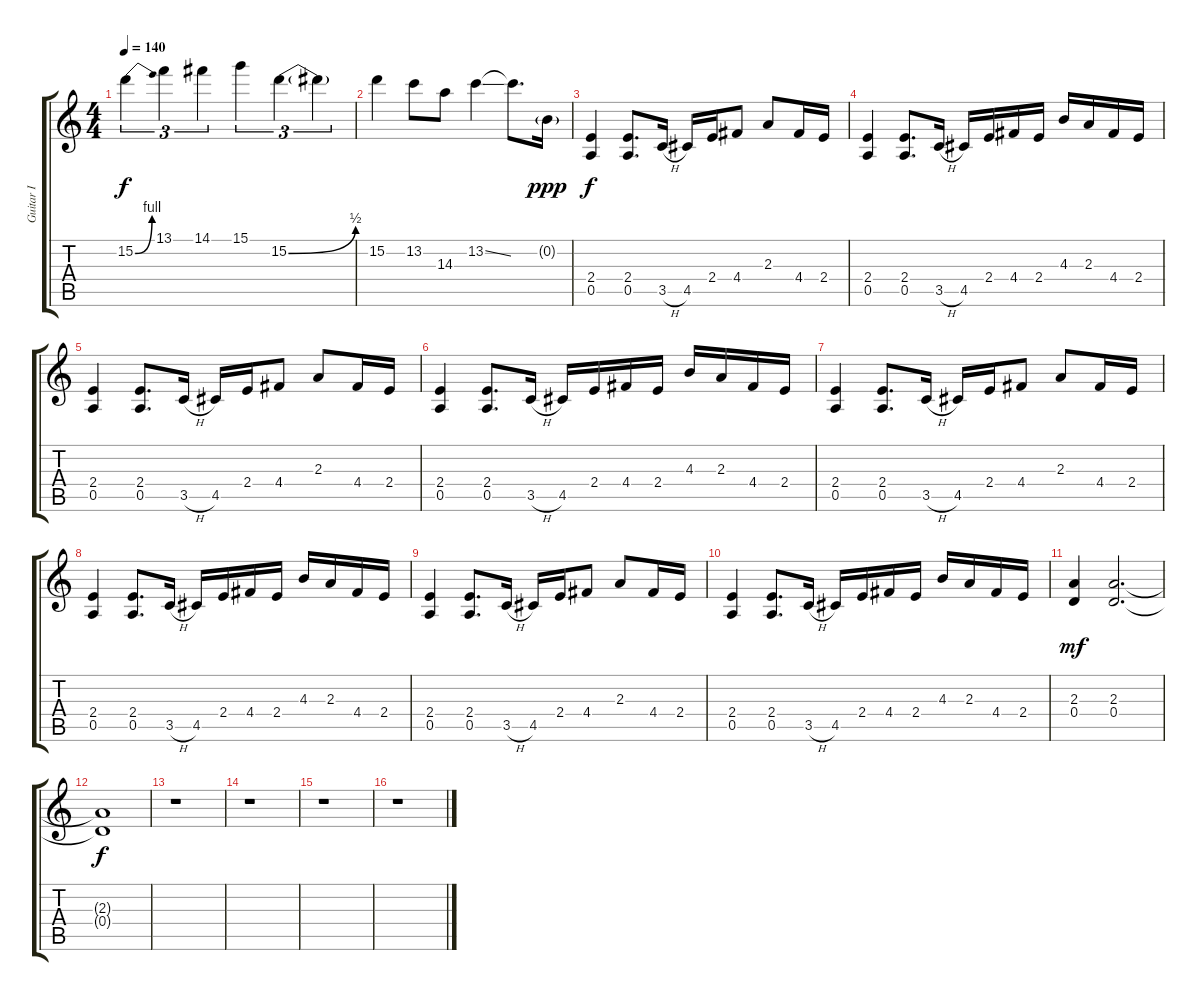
\track ("Guitar I" "Guitar I") {instrument overdrivenguitar}
\staff {score tabs}
\tuning (E4 B3 G3 D3 A2 E2) {hide}
\ts (4 4)
\tempo 140
\clef g2
\ks c
15.2{be (bend 0 0 60 4)}.4{tu (3 2) dy f} 13.1.4{tu (3 2)} 14.1.4{tu (3 2)} 15.1.4{tu (3 2)} 15.2{be (bend 0 0 60 2)}.4{tu (3 2)} 15.2{t}.4{tu (3 2)} |
15.2.4 13.2.8 14.3.8 13.2{ss}.4 13.2{t}.8{d} 0.2{g}.16{dy ppp} |
(2.4 0.5).4{dy f} (2.4 0.5).8{d} 3.5{h}.16 4.5.16 2.4.16 4.4.8 2.3.8 4.4.16 2.4.16 |
(2.4 0.5).4 (2.4 0.5).8{d} 3.5{h}.16 4.5.16 2.4.16 4.4.16 2.4.16 4.3.16 2.3.16 4.4.16 2.4.16 |
(2.4 0.5).4 (2.4 0.5).8{d} 3.5{h}.16 4.5.16 2.4.16 4.4.8 2.3.8 4.4.16 2.4.16 |
(2.4 0.5).4 (2.4 0.5).8{d} 3.5{h}.16 4.5.16 2.4.16 4.4.16 2.4.16 4.3.16 2.3.16 4.4.16 2.4.16 |
(2.4 0.5).4 (2.4 0.5).8{d} 3.5{h}.16 4.5.16 2.4.16 4.4.8 2.3.8 4.4.16 2.4.16 |
(2.4 0.5).4 (2.4 0.5).8{d} 3.5{h}.16 4.5.16 2.4.16 4.4.16 2.4.16 4.3.16 2.3.16 4.4.16 2.4.16 |
(2.4 0.5).4 (2.4 0.5).8{d} 3.5{h}.16 4.5.16 2.4.16 4.4.8 2.3.8 4.4.16 2.4.16 |
(2.4 0.5).4 (2.4 0.5).8{d} 3.5{h}.16 4.5.16 2.4.16 4.4.16 2.4.16 4.3.16 2.3.16 4.4.16 2.4.16 |
(2.3 0.4).4{dy mf} (2.3 0.4).2{d} |
(2.3{t} 0.4{t}).1{dy f} |
r.1 |
r.1 |
r.1 |
r.1
